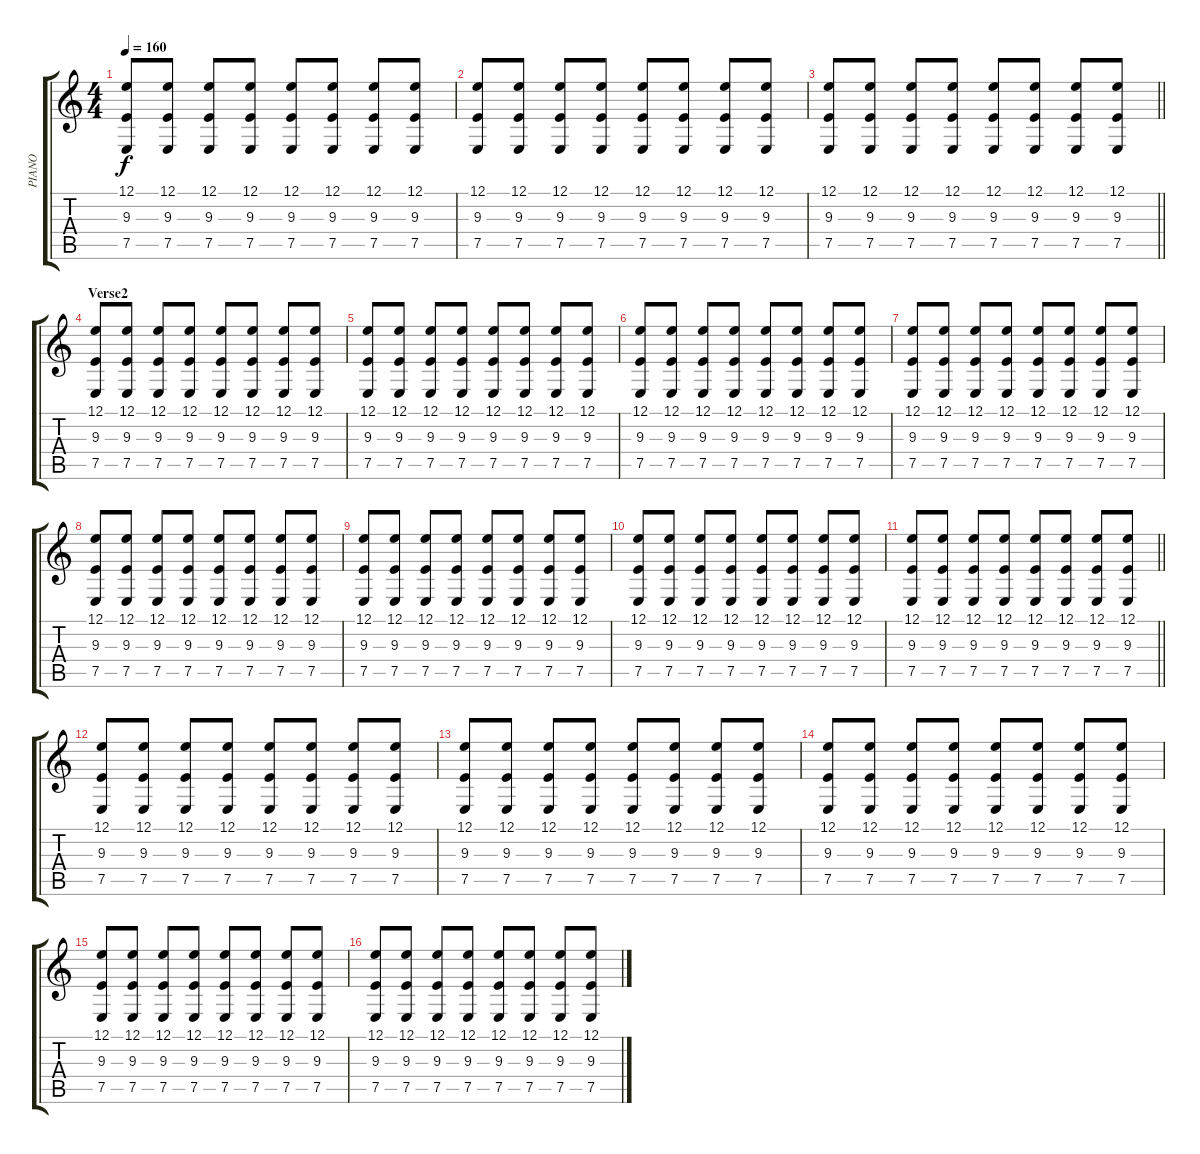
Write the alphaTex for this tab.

\track ("PIANO" "PIANO") {instrument honkytonkpiano}
\staff {score tabs}
\tuning (E4 B3 G3 D3 A2 E2) {hide}
\ts (4 4)
\tempo 160
\clef g2
\ks c
(12.1 9.3 7.5).8{dy f} (12.1 9.3 7.5).8 (12.1 9.3 7.5).8 (12.1 9.3 7.5).8 (12.1 9.3 7.5).8 (12.1 9.3 7.5).8 (12.1 9.3 7.5).8 (12.1 9.3 7.5).8 |
(12.1 9.3 7.5).8 (12.1 9.3 7.5).8 (12.1 9.3 7.5).8 (12.1 9.3 7.5).8 (12.1 9.3 7.5).8 (12.1 9.3 7.5).8 (12.1 9.3 7.5).8 (12.1 9.3 7.5).8 |
\barLineRight lightlight
(12.1 9.3 7.5).8 (12.1 9.3 7.5).8 (12.1 9.3 7.5).8 (12.1 9.3 7.5).8 (12.1 9.3 7.5).8 (12.1 9.3 7.5).8 (12.1 9.3 7.5).8 (12.1 9.3 7.5).8 |
\section ("" "Verse2")
(12.1 9.3 7.5).8 (12.1 9.3 7.5).8 (12.1 9.3 7.5).8 (12.1 9.3 7.5).8 (12.1 9.3 7.5).8 (12.1 9.3 7.5).8 (12.1 9.3 7.5).8 (12.1 9.3 7.5).8 |
(12.1 9.3 7.5).8 (12.1 9.3 7.5).8 (12.1 9.3 7.5).8 (12.1 9.3 7.5).8 (12.1 9.3 7.5).8 (12.1 9.3 7.5).8 (12.1 9.3 7.5).8 (12.1 9.3 7.5).8 |
(12.1 9.3 7.5).8 (12.1 9.3 7.5).8 (12.1 9.3 7.5).8 (12.1 9.3 7.5).8 (12.1 9.3 7.5).8 (12.1 9.3 7.5).8 (12.1 9.3 7.5).8 (12.1 9.3 7.5).8 |
(12.1 9.3 7.5).8 (12.1 9.3 7.5).8 (12.1 9.3 7.5).8 (12.1 9.3 7.5).8 (12.1 9.3 7.5).8 (12.1 9.3 7.5).8 (12.1 9.3 7.5).8 (12.1 9.3 7.5).8 |
(12.1 9.3 7.5).8 (12.1 9.3 7.5).8 (12.1 9.3 7.5).8 (12.1 9.3 7.5).8 (12.1 9.3 7.5).8 (12.1 9.3 7.5).8 (12.1 9.3 7.5).8 (12.1 9.3 7.5).8 |
(12.1 9.3 7.5).8 (12.1 9.3 7.5).8 (12.1 9.3 7.5).8 (12.1 9.3 7.5).8 (12.1 9.3 7.5).8 (12.1 9.3 7.5).8 (12.1 9.3 7.5).8 (12.1 9.3 7.5).8 |
(12.1 9.3 7.5).8 (12.1 9.3 7.5).8 (12.1 9.3 7.5).8 (12.1 9.3 7.5).8 (12.1 9.3 7.5).8 (12.1 9.3 7.5).8 (12.1 9.3 7.5).8 (12.1 9.3 7.5).8 |
\barLineRight lightlight
(12.1 9.3 7.5).8 (12.1 9.3 7.5).8 (12.1 9.3 7.5).8 (12.1 9.3 7.5).8 (12.1 9.3 7.5).8 (12.1 9.3 7.5).8 (12.1 9.3 7.5).8 (12.1 9.3 7.5).8 |
(12.1 9.3 7.5).8 (12.1 9.3 7.5).8 (12.1 9.3 7.5).8 (12.1 9.3 7.5).8 (12.1 9.3 7.5).8 (12.1 9.3 7.5).8 (12.1 9.3 7.5).8 (12.1 9.3 7.5).8 |
(12.1 9.3 7.5).8 (12.1 9.3 7.5).8 (12.1 9.3 7.5).8 (12.1 9.3 7.5).8 (12.1 9.3 7.5).8 (12.1 9.3 7.5).8 (12.1 9.3 7.5).8 (12.1 9.3 7.5).8 |
(12.1 9.3 7.5).8 (12.1 9.3 7.5).8 (12.1 9.3 7.5).8 (12.1 9.3 7.5).8 (12.1 9.3 7.5).8 (12.1 9.3 7.5).8 (12.1 9.3 7.5).8 (12.1 9.3 7.5).8 |
(12.1 9.3 7.5).8 (12.1 9.3 7.5).8 (12.1 9.3 7.5).8 (12.1 9.3 7.5).8 (12.1 9.3 7.5).8 (12.1 9.3 7.5).8 (12.1 9.3 7.5).8 (12.1 9.3 7.5).8 |
(12.1 9.3 7.5).8 (12.1 9.3 7.5).8 (12.1 9.3 7.5).8 (12.1 9.3 7.5).8 (12.1 9.3 7.5).8 (12.1 9.3 7.5).8 (12.1 9.3 7.5).8 (12.1 9.3 7.5).8
